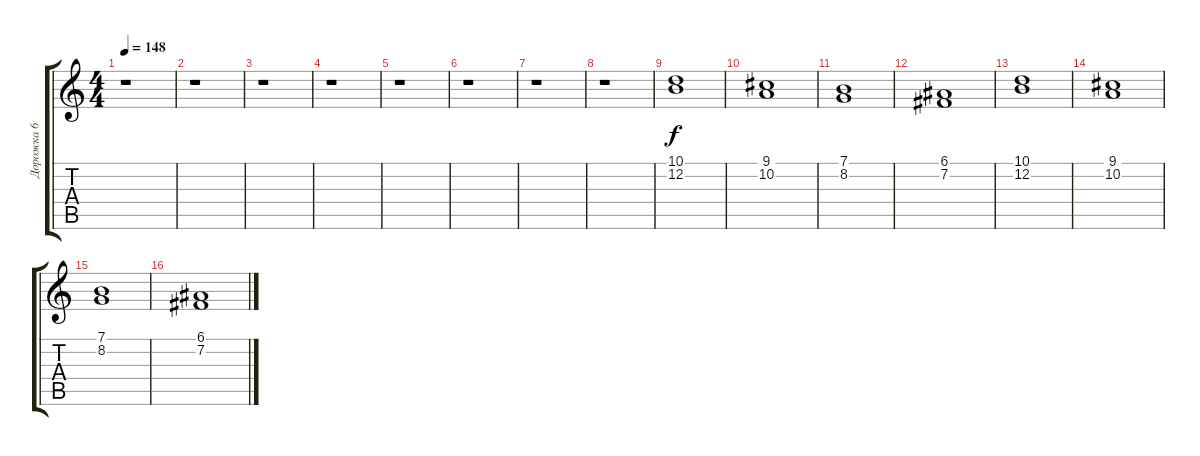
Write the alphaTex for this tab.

\track ("Дорожка 6" "Дорожка 6") {instrument stringensemble2}
\staff {score tabs}
\tuning (E4 B3 G3 D3 A2 E2) {hide}
\ts (4 4)
\tempo 148
\clef g2
\ks c
r.1{dy f} |
r.1 |
r.1 |
r.1 |
r.1 |
r.1 |
r.1 |
r.1 |
(10.1 12.2).1 |
(9.1 10.2).1 |
(7.1 8.2).1 |
(6.1 7.2).1 |
(10.1 12.2).1 |
(9.1 10.2).1 |
(7.1 8.2).1 |
(6.1 7.2).1
